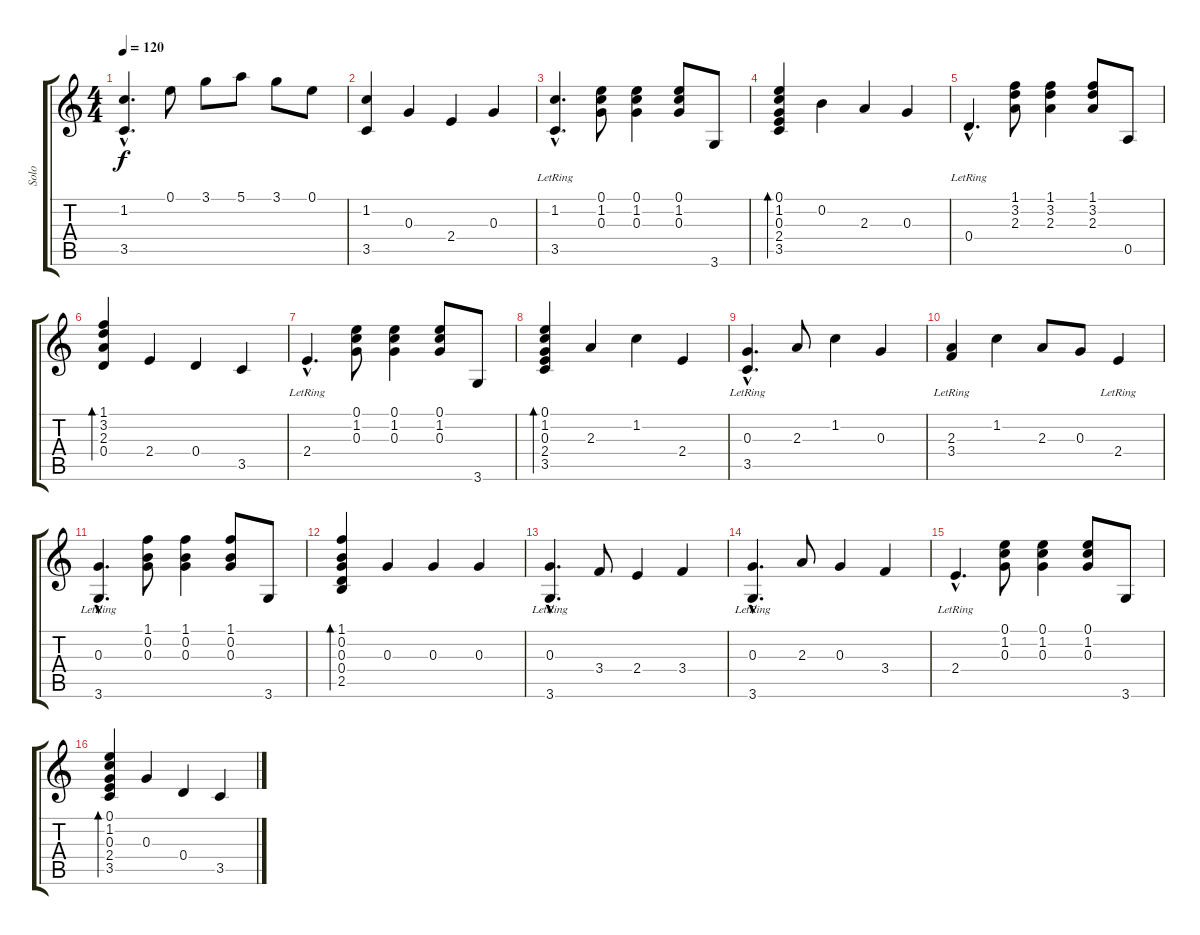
\track ("Solo" "Solo") {instrument acousticguitarsteel}
\staff {score tabs}
\tuning (E4 B3 G3 D3 A2 E2) {hide}
\ts (4 4)
\tempo 120
\clef g2
\ks c
(1.2{hac} 3.5{hac}).4{d dy f volume 13 instrument acousticguitarsteel} 0.1.8 3.1.8 5.1.8 3.1.8 0.1.8 |
(1.2 3.5).4 0.3.4 2.4.4 0.3.4 |
(1.2{hac lr} 3.5{hac lr}).4{d} (0.1 1.2 0.3).8{volume 10} (0.1 1.2 0.3).4 (0.1 1.2 0.3).8 3.6.8 |
(0.1 1.2 0.3 2.4 3.5).4{bd 60} 0.2.4{volume 13} 2.3.4 0.3.4 |
0.4{hac lr}.4{d} (1.1 3.2 2.3).8{volume 10} (1.1 3.2 2.3).4 (1.1 3.2 2.3).8 0.5.8 |
(1.1 3.2 2.3 0.4).4{bd 60} 2.4.4{volume 13} 0.4.4 3.5.4 |
2.4{hac lr}.4{d} (0.1 1.2 0.3).8{volume 10} (0.1 1.2 0.3).4 (0.1 1.2 0.3).8 3.6.8 |
(0.1 1.2 0.3 2.4 3.5).4{bd 60} 2.3.4{volume 13} 1.2.4 2.4.4 |
(0.3{hac} 3.5{hac lr}).4{d} 2.3.8 1.2.4 0.3.4 |
(2.3 3.4{lr}).4 1.2.4 2.3.8 0.3.8 2.4{lr}.4 |
(0.3{hac} 3.6{hac lr}).4{d} (1.1 0.2 0.3).8{volume 10} (1.1 0.2 0.3).4 (1.1 0.2 0.3).8 3.6.8 |
(1.1 0.2 0.3 0.4 2.5).4{bd 60} 0.3.4{volume 13} 0.3.4 0.3.4 |
(0.3{hac} 3.6{hac lr}).4{d} 3.4.8 2.4.4 3.4.4 |
(0.3{hac} 3.6{hac lr}).4{d} 2.3.8 0.3.4 3.4.4 |
2.4{hac lr}.4{d} (0.1 1.2 0.3).8{volume 10} (0.1 1.2 0.3).4 (0.1 1.2 0.3).8 3.6.8 |
(0.1 1.2 0.3 2.4 3.5).4{bd 60} 0.3.4{volume 13} 0.4.4 3.5.4
